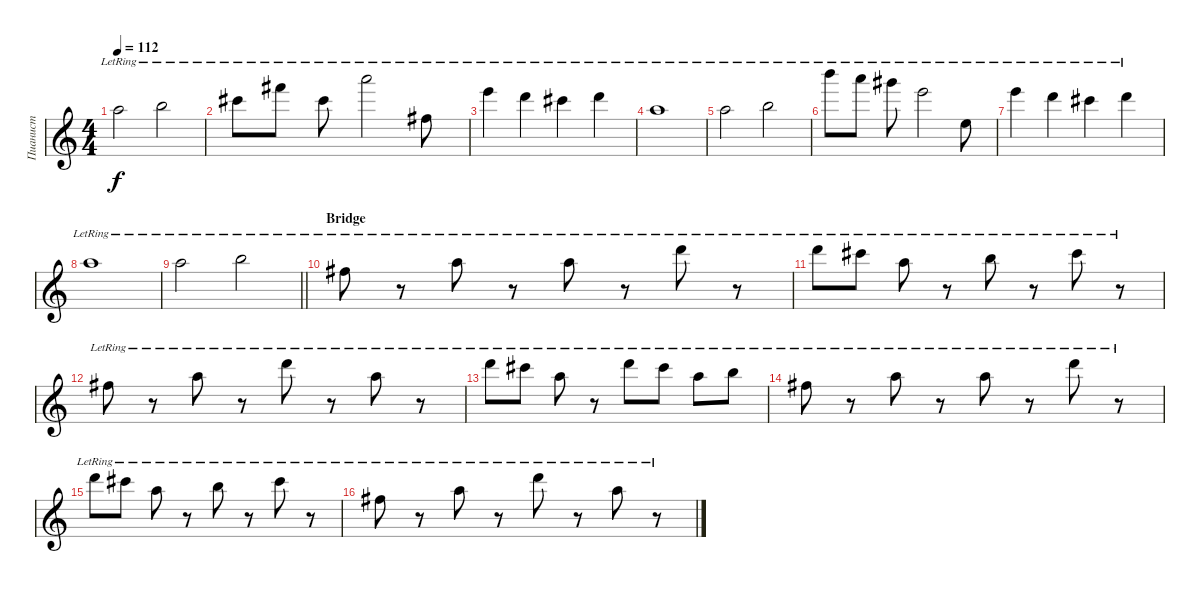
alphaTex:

\track ("Пианист" "Пианист") {instrument electricpiano1}
\staff {score}
\tuning (E6 B5 G5 D5 A4 D4) {hide}
\ts (4 4)
\tempo 112
\clef g2
\ks c
12.5{lr}.2{dy f} 14.5{lr}.2 |
11.4{lr}.8 11.3{lr}.8 11.4{lr}.8 14.3{lr}.2 9.5{lr}.8 |
14.4{lr}.4 12.4{lr}.4 11.4{lr}.4 12.4{lr}.4 |
12.5{lr}.1 |
12.5{lr}.2 14.5{lr}.2 |
12.2{lr}.8 14.3{lr}.8 13.3{lr}.8 14.4{lr}.2 14.6{lr}.8 |
14.4{lr}.4 12.4{lr}.4 11.4{lr}.4 12.4{lr}.4 |
12.5{lr}.1 |
\barLineRight lightlight
12.5{lr}.2 14.5{lr}.2 |
\section ("" "Bridge")
4.4{lr}.8 r.8 2.3{lr}.8 r.8 2.3{lr}.8 r.8 3.2{lr}.8 r.8 |
3.2{lr}.8 2.2{lr}.8 2.3{lr}.8 r.8 4.3{lr}.8 r.8 6.3{lr}.8 r.8 |
4.4{lr}.8 r.8 2.3{lr}.8 r.8 3.2{lr}.8 r.8 2.3{lr}.8 r.8 |
3.2{lr}.8 2.2{lr}.8 2.3{lr}.8 r.8 3.2{lr}.8 2.2{lr}.8 2.3{lr}.8 4.3{lr}.8 |
4.4{lr}.8 r.8 2.3{lr}.8 r.8 2.3{lr}.8 r.8 3.2{lr}.8 r.8 |
3.2{lr}.8 2.2{lr}.8 2.3{lr}.8 r.8 4.3{lr}.8 r.8 6.3{lr}.8 r.8 |
4.4{lr}.8 r.8 2.3{lr}.8 r.8 3.2{lr}.8 r.8 2.3{lr}.8 r.8
